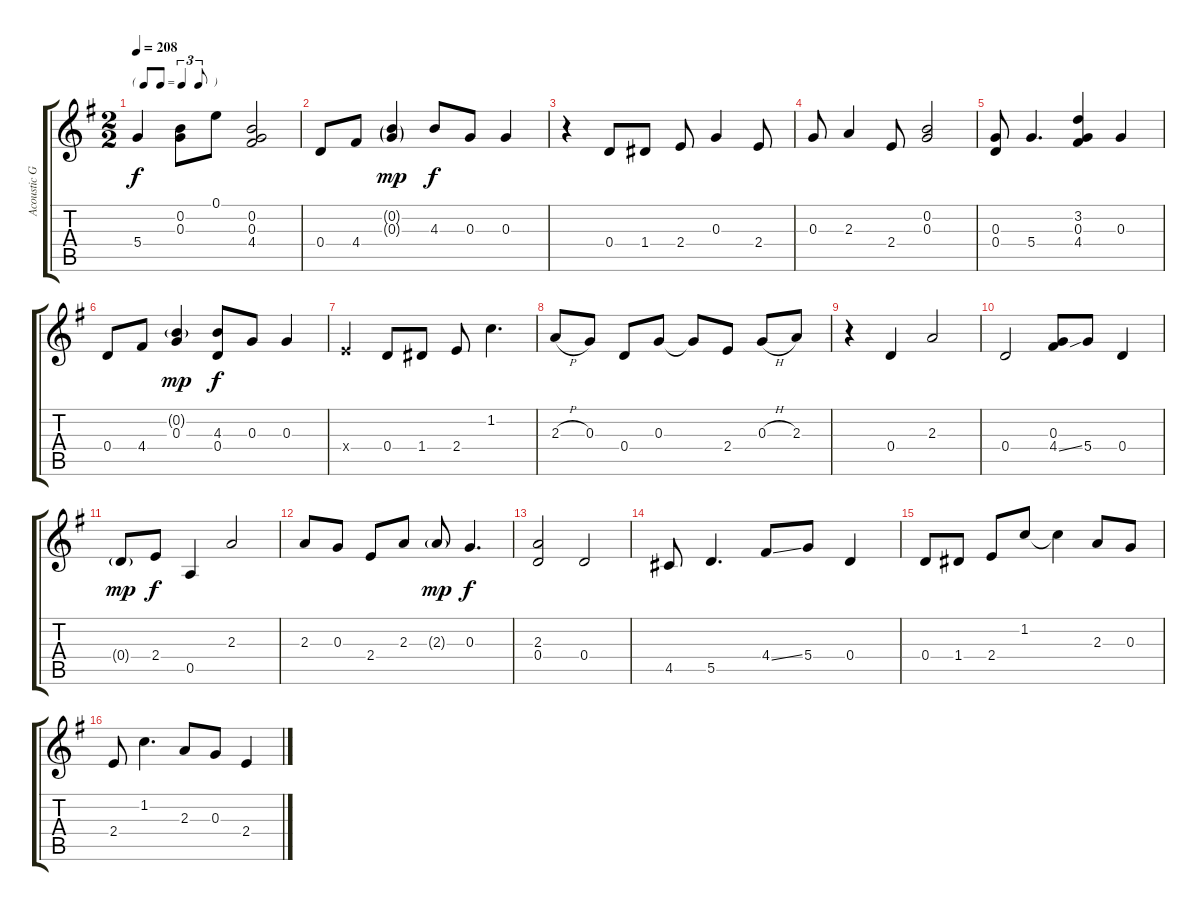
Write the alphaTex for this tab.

\track ("Acoustic Guitar 2" "Acoustic G") {instrument acousticguitarsteel}
\staff {score tabs}
\tuning (E4 B3 G3 D3 A2 E2) {hide}
\ts (2 2)
\tf triplet8th
\tempo 208
\clef g2
\ks g
5.4.4{dy f} (0.2 0.3).8 0.1.8 (0.2 0.3 4.4).2 |
0.4.8 4.4.8 (0.2{g} 0.3{g}).4{dy mp} 4.3.8{dy f} 0.3.8 0.3.4 |
r.4 0.4.8 1.4.8 2.4.8 0.3.4 2.4.8 |
0.3.8 2.3.4 2.4.8 (0.2 0.3).2 |
(0.3 0.4).8 5.4.4{d} (3.2 0.3 4.4).4 0.3.4 |
0.4.8 4.4.8 (0.2{g} 0.3).4{dy mp} (4.3 0.4).8{dy f} 0.3.8 0.3.4 |
2.4{x}.4 0.4.8 1.4.8 2.4.8 1.2.4{d} |
2.3{h}.8 0.3.8 0.4.8 0.3.8 0.3{t}.8 2.4.8 0.3{h}.8 2.3.8 |
r.4 0.4.4 2.3.2 |
0.4.2 (0.3 4.4{ss}).8 5.4.8 0.4.4 |
0.4{g}.8{dy mp} 2.4.8{dy f} 0.5.4 2.3.2 |
2.3.8 0.3.8 2.4.8 2.3.8 2.3{g}.8{dy mp} 0.3.4{d dy f} |
(2.3 0.4).2 0.4.2 |
4.5.8 5.5.4{d} 4.4{ss}.8 5.4.8 0.4.4 |
0.4.8 1.4.8 2.4.8 1.2.8 1.2{t}.4 2.3.8 0.3.8 |
2.4.8 1.2.4{d} 2.3.8 0.3.8 2.4.4
